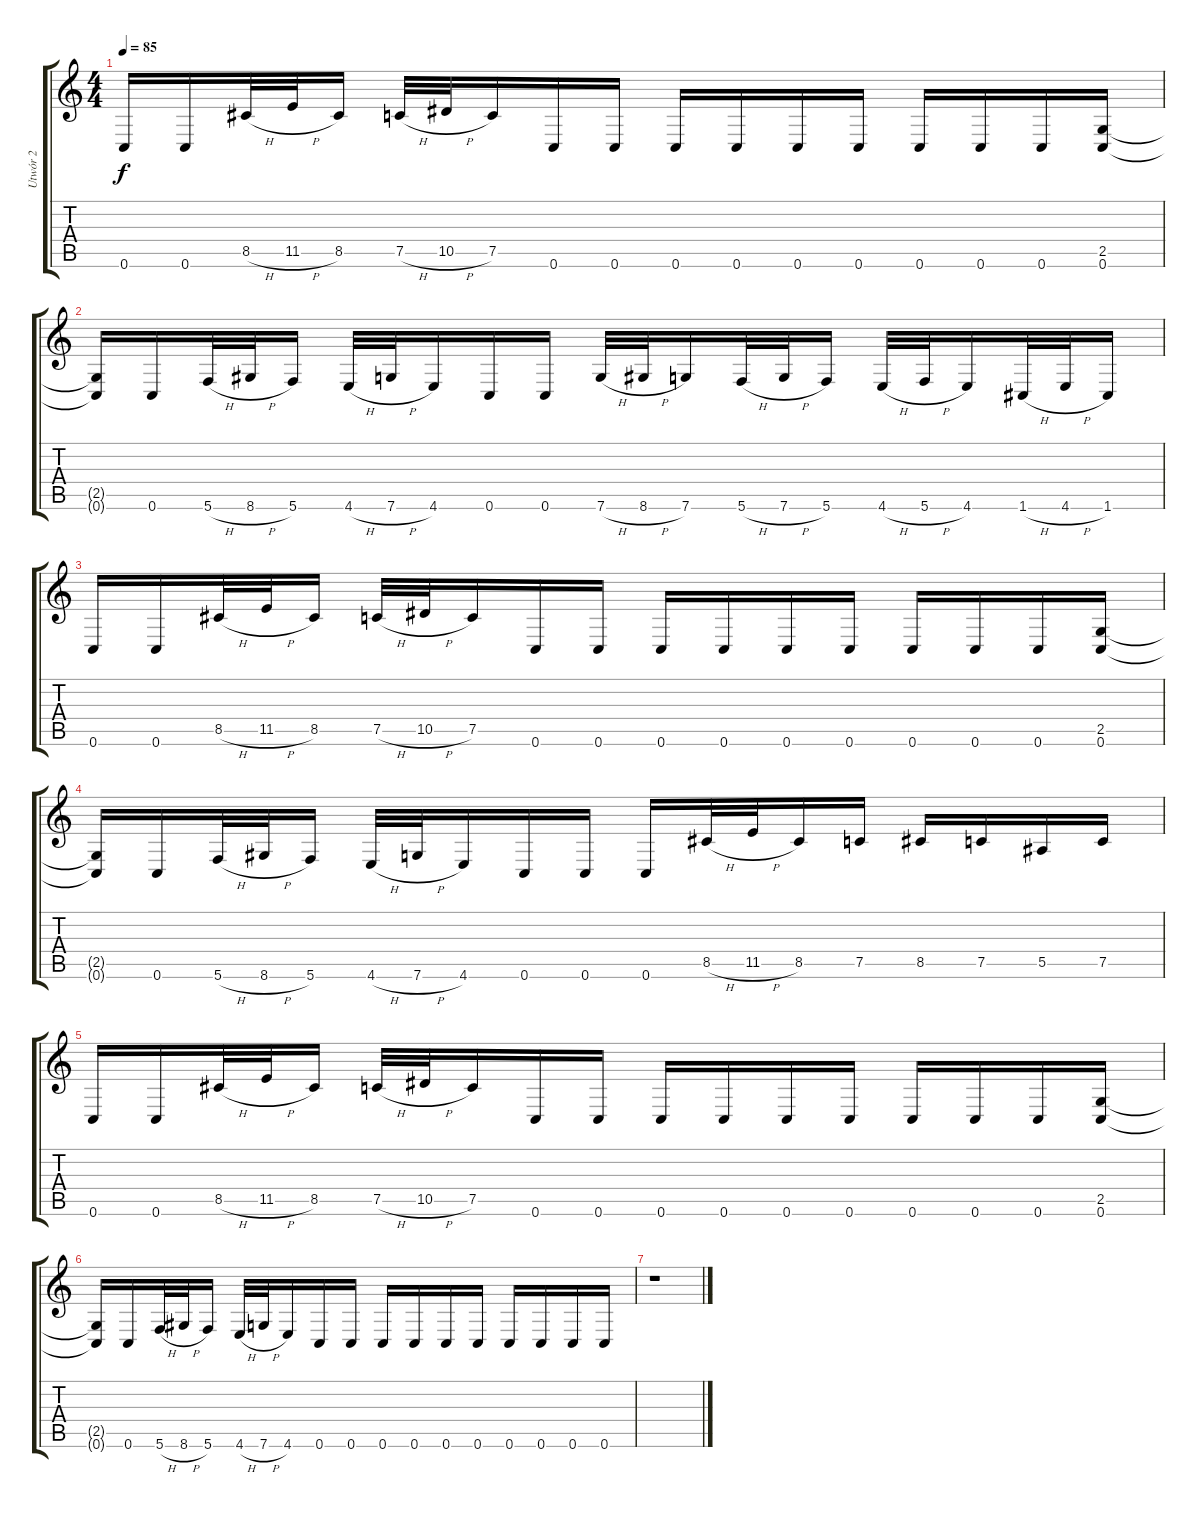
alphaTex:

\track ("Utwór 2" "Utwór 2") {instrument distortionguitar}
\staff {score tabs}
\tuning (C4 G3 Eb3 Bb2 F2 C2) {hide}
\ts (4 4)
\tempo 85
\clef g2
\ks c
0.6.16{dy f} 0.6.16 8.5{h}.32 11.5{h}.32 8.5.16 7.5{h}.32 10.5{h}.32 7.5.16 0.6.16 0.6.16 0.6.16 0.6.16 0.6.16 0.6.16 0.6.16 0.6.16 0.6.16 (2.5 0.6).16 |
(2.5{t} 0.6{t}).16 0.6.16 5.6{h}.32 8.6{h}.32 5.6.16 4.6{h}.32 7.6{h}.32 4.6.16 0.6.16 0.6.16 7.6{h}.32 8.6{h}.32 7.6.16 5.6{h}.32 7.6{h}.32 5.6.16 4.6{h}.32 5.6{h}.32 4.6.16 1.6{h}.32 4.6{h}.32 1.6.16 |
0.6.16 0.6.16 8.5{h}.32 11.5{h}.32 8.5.16 7.5{h}.32 10.5{h}.32 7.5.16 0.6.16 0.6.16 0.6.16 0.6.16 0.6.16 0.6.16 0.6.16 0.6.16 0.6.16 (2.5 0.6).16 |
(2.5{t} 0.6{t}).16 0.6.16 5.6{h}.32 8.6{h}.32 5.6.16 4.6{h}.32 7.6{h}.32 4.6.16 0.6.16 0.6.16 0.6.16 8.5{h}.32 11.5{h}.32 8.5.16 7.5.16 8.5.16 7.5.16 5.5.16 7.5.16 |
0.6.16 0.6.16 8.5{h}.32 11.5{h}.32 8.5.16 7.5{h}.32 10.5{h}.32 7.5.16 0.6.16 0.6.16 0.6.16 0.6.16 0.6.16 0.6.16 0.6.16 0.6.16 0.6.16 (2.5 0.6).16 |
(2.5{t} 0.6{t}).16 0.6.16 5.6{h}.32 8.6{h}.32 5.6.16 4.6{h}.32 7.6{h}.32 4.6.16 0.6.16 0.6.16 0.6.16 0.6.16 0.6.16 0.6.16 0.6.16 0.6.16 0.6.16 0.6.16 |
r.1
